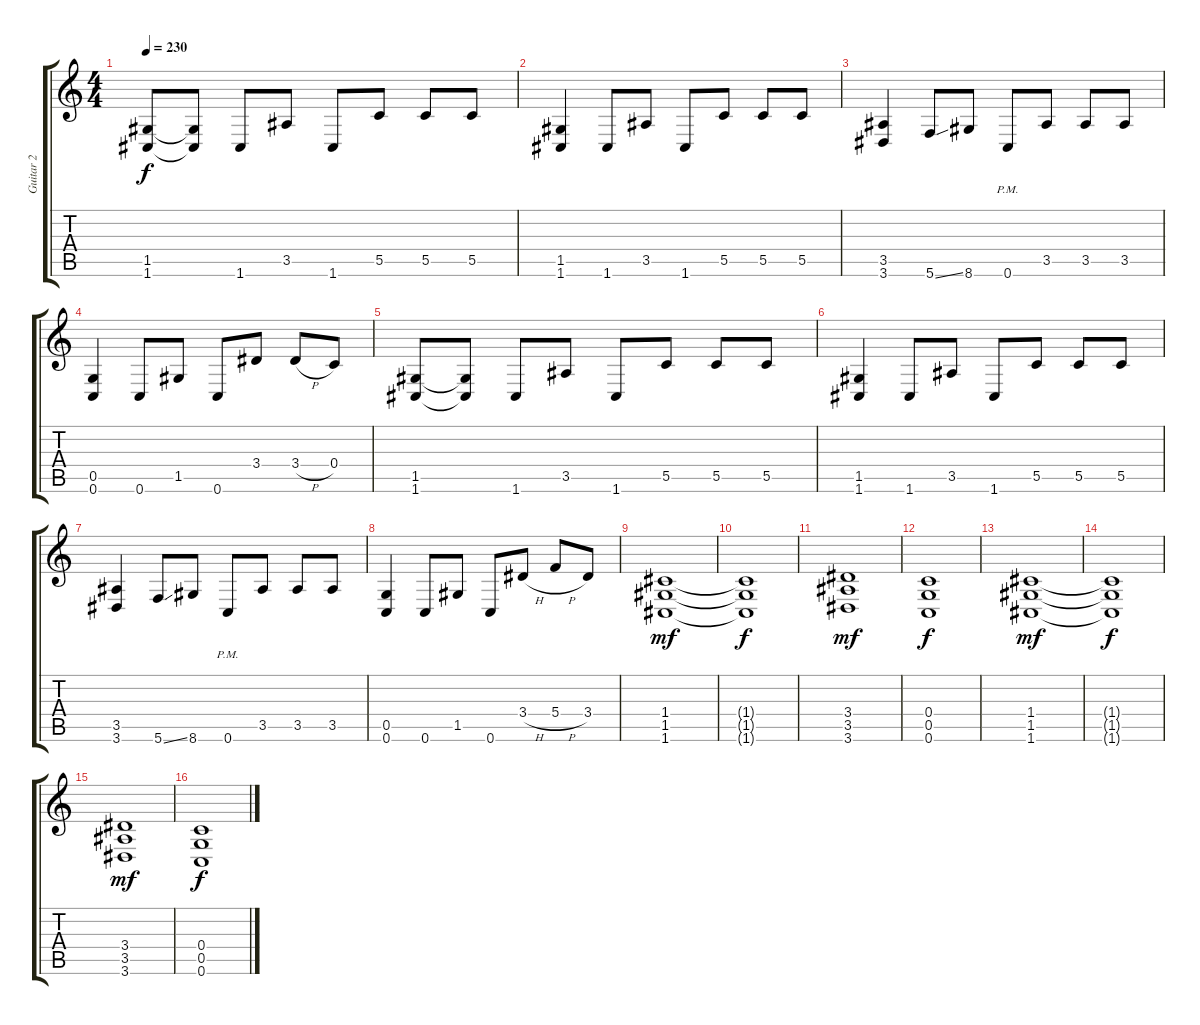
\track ("Guitar 2" "Guitar 2") {instrument distortionguitar}
\staff {score tabs}
\tuning (D4 A3 F3 C3 G2 C2) {hide}
\ts (4 4)
\tempo 230
\clef g2
\ks c
(1.5 1.6).8{dy f} (1.5{t} 1.6{t}).8 1.6.8 3.5.8 1.6.8 5.5.8 5.5.8 5.5.8 |
(1.5 1.6).4 1.6.8 3.5.8 1.6.8 5.5.8 5.5.8 5.5.8 |
(3.5 3.6).4 5.6{ss}.8 8.6.8 0.6{pm}.8 3.5.8 3.5.8 3.5.8 |
(0.5 0.6).4 0.6.8 1.5.8 0.6.8 3.4.8 3.4{h}.8 0.4.8 |
(1.5 1.6).8 (1.5{t} 1.6{t}).8 1.6.8 3.5.8 1.6.8 5.5.8 5.5.8 5.5.8 |
(1.5 1.6).4 1.6.8 3.5.8 1.6.8 5.5.8 5.5.8 5.5.8 |
(3.5 3.6).4 5.6{ss}.8 8.6.8 0.6{pm}.8 3.5.8 3.5.8 3.5.8 |
(0.5 0.6).4 0.6.8 1.5.8 0.6.8 3.4{h}.8 5.4{h}.8 3.4.8 |
(1.4 1.5 1.6).1{dy mf} |
(1.4{t} 1.5{t} 1.6{t}).1{dy f} |
(3.4 3.5 3.6).1{dy mf} |
(0.4 0.5 0.6).1{dy f} |
(1.4 1.5 1.6).1{dy mf} |
(1.4{t} 1.5{t} 1.6{t}).1{dy f} |
(3.4 3.5 3.6).1{dy mf} |
(0.4 0.5 0.6).1{dy f}
